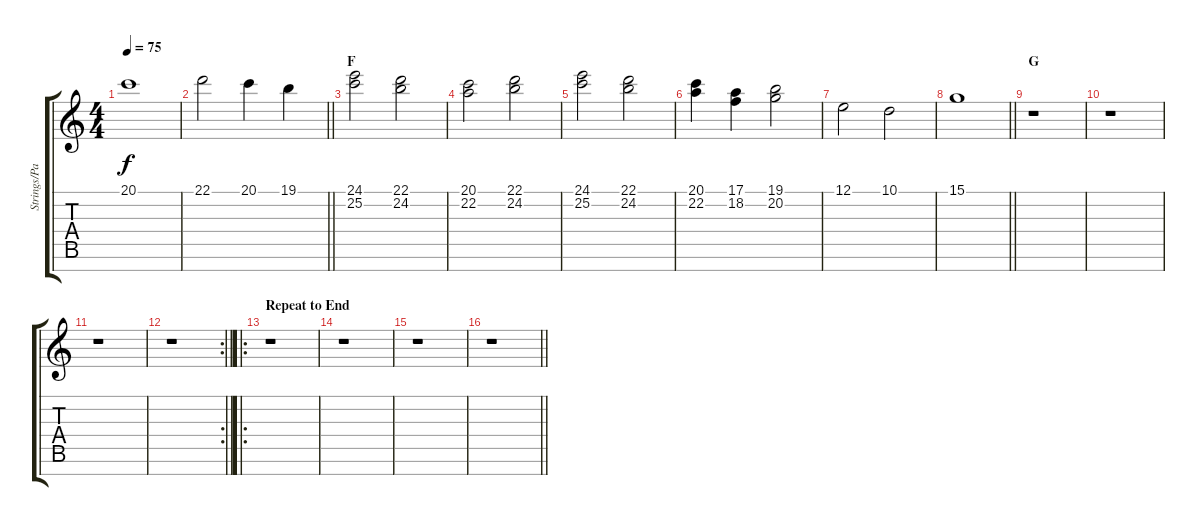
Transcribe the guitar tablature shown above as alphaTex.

\track ("Strings/Pan Flute" "Strings/Pa") {instrument stringensemble2}
\staff {score tabs}
\tuning (E4 B3 G3 D3 A2 E2 B1) {hide}
\ts (4 4)
\tempo 75
\clef g2
\ks c
20.1.1{dy f} |
\barLineRight lightlight
22.1.2 20.1.4 19.1.4 |
\section ("" "F")
(24.1 25.2).2 (22.1 24.2).2 |
(20.1 22.2).2 (22.1 24.2).2 |
(24.1 25.2).2 (22.1 24.2).2 |
(20.1 22.2).4 (17.1 18.2).4 (19.1 20.2).2 |
12.1.2 10.1.2 |
\barLineRight lightlight
15.1.1 |
\section ("" "G")
r.1 |
r.1 |
r.1 |
\rc 2
\barLineRight lightlight
r.1 |
\ro
\section ("" "Repeat to End")
r.1 |
r.1 |
r.1 |
\barLineRight lightlight
r.1
